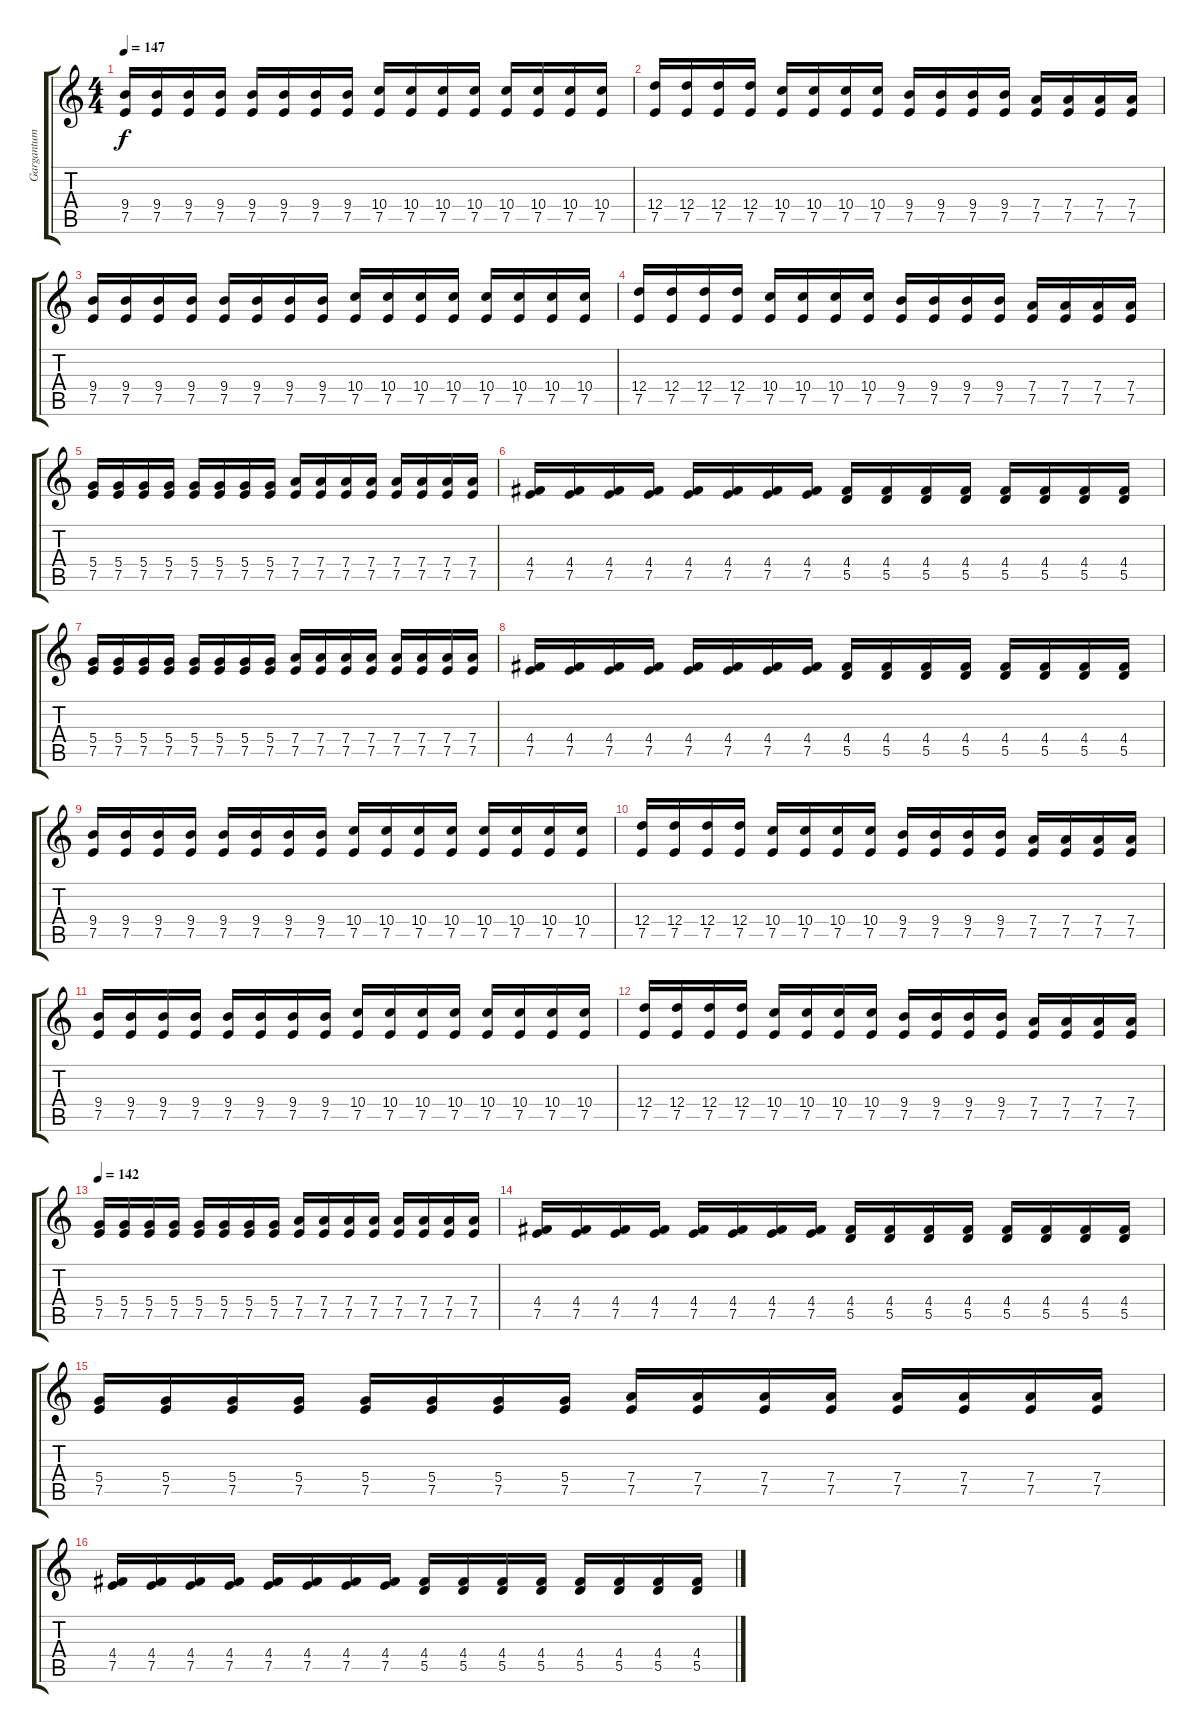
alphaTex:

\track ("Gargantum" "Gargantum") {instrument overdrivenguitar}
\staff {score tabs}
\tuning (E4 B3 G3 D3 A2 E2) {hide}
\ts (4 4)
\tempo 147
\clef g2
\ks c
(9.4 7.5).16{dy f} (9.4 7.5).16 (9.4 7.5).16 (9.4 7.5).16 (9.4 7.5).16 (9.4 7.5).16 (9.4 7.5).16 (9.4 7.5).16 (10.4 7.5).16 (10.4 7.5).16 (10.4 7.5).16 (10.4 7.5).16 (10.4 7.5).16 (10.4 7.5).16 (10.4 7.5).16 (10.4 7.5).16 |
(12.4 7.5).16 (12.4 7.5).16 (12.4 7.5).16 (12.4 7.5).16 (10.4 7.5).16 (10.4 7.5).16 (10.4 7.5).16 (10.4 7.5).16 (9.4 7.5).16 (9.4 7.5).16 (9.4 7.5).16 (9.4 7.5).16 (7.4 7.5).16 (7.4 7.5).16 (7.4 7.5).16 (7.4 7.5).16 |
(9.4 7.5).16 (9.4 7.5).16 (9.4 7.5).16 (9.4 7.5).16 (9.4 7.5).16 (9.4 7.5).16 (9.4 7.5).16 (9.4 7.5).16 (10.4 7.5).16 (10.4 7.5).16 (10.4 7.5).16 (10.4 7.5).16 (10.4 7.5).16 (10.4 7.5).16 (10.4 7.5).16 (10.4 7.5).16 |
(12.4 7.5).16 (12.4 7.5).16 (12.4 7.5).16 (12.4 7.5).16 (10.4 7.5).16 (10.4 7.5).16 (10.4 7.5).16 (10.4 7.5).16 (9.4 7.5).16 (9.4 7.5).16 (9.4 7.5).16 (9.4 7.5).16 (7.4 7.5).16 (7.4 7.5).16 (7.4 7.5).16 (7.4 7.5).16 |
(5.4 7.5).16 (5.4 7.5).16 (5.4 7.5).16 (5.4 7.5).16 (5.4 7.5).16 (5.4 7.5).16 (5.4 7.5).16 (5.4 7.5).16 (7.4 7.5).16 (7.4 7.5).16 (7.4 7.5).16 (7.4 7.5).16 (7.4 7.5).16 (7.4 7.5).16 (7.4 7.5).16 (7.4 7.5).16 |
(4.4 7.5).16 (4.4 7.5).16 (4.4 7.5).16 (4.4 7.5).16 (4.4 7.5).16 (4.4 7.5).16 (4.4 7.5).16 (4.4 7.5).16 (4.4 5.5).16 (4.4 5.5).16 (4.4 5.5).16 (4.4 5.5).16 (4.4 5.5).16 (4.4 5.5).16 (4.4 5.5).16 (4.4 5.5).16 |
(5.4 7.5).16 (5.4 7.5).16 (5.4 7.5).16 (5.4 7.5).16 (5.4 7.5).16 (5.4 7.5).16 (5.4 7.5).16 (5.4 7.5).16 (7.4 7.5).16 (7.4 7.5).16 (7.4 7.5).16 (7.4 7.5).16 (7.4 7.5).16 (7.4 7.5).16 (7.4 7.5).16 (7.4 7.5).16 |
(4.4 7.5).16 (4.4 7.5).16 (4.4 7.5).16 (4.4 7.5).16 (4.4 7.5).16 (4.4 7.5).16 (4.4 7.5).16 (4.4 7.5).16 (4.4 5.5).16 (4.4 5.5).16 (4.4 5.5).16 (4.4 5.5).16 (4.4 5.5).16 (4.4 5.5).16 (4.4 5.5).16 (4.4 5.5).16 |
(9.4 7.5).16 (9.4 7.5).16 (9.4 7.5).16 (9.4 7.5).16 (9.4 7.5).16 (9.4 7.5).16 (9.4 7.5).16 (9.4 7.5).16 (10.4 7.5).16 (10.4 7.5).16 (10.4 7.5).16 (10.4 7.5).16 (10.4 7.5).16 (10.4 7.5).16 (10.4 7.5).16 (10.4 7.5).16 |
(12.4 7.5).16 (12.4 7.5).16 (12.4 7.5).16 (12.4 7.5).16 (10.4 7.5).16 (10.4 7.5).16 (10.4 7.5).16 (10.4 7.5).16 (9.4 7.5).16 (9.4 7.5).16 (9.4 7.5).16 (9.4 7.5).16 (7.4 7.5).16 (7.4 7.5).16 (7.4 7.5).16 (7.4 7.5).16 |
(9.4 7.5).16 (9.4 7.5).16 (9.4 7.5).16 (9.4 7.5).16 (9.4 7.5).16 (9.4 7.5).16 (9.4 7.5).16 (9.4 7.5).16 (10.4 7.5).16 (10.4 7.5).16 (10.4 7.5).16 (10.4 7.5).16 (10.4 7.5).16 (10.4 7.5).16 (10.4 7.5).16 (10.4 7.5).16 |
(12.4 7.5).16 (12.4 7.5).16 (12.4 7.5).16 (12.4 7.5).16 (10.4 7.5).16 (10.4 7.5).16 (10.4 7.5).16 (10.4 7.5).16 (9.4 7.5).16 (9.4 7.5).16 (9.4 7.5).16 (9.4 7.5).16 (7.4 7.5).16 (7.4 7.5).16 (7.4 7.5).16 (7.4 7.5).16 |
\tempo 142
(5.4 7.5).16 (5.4 7.5).16 (5.4 7.5).16 (5.4 7.5).16 (5.4 7.5).16 (5.4 7.5).16 (5.4 7.5).16 (5.4 7.5).16 (7.4 7.5).16 (7.4 7.5).16 (7.4 7.5).16 (7.4 7.5).16 (7.4 7.5).16 (7.4 7.5).16 (7.4 7.5).16 (7.4 7.5).16 |
(4.4 7.5).16 (4.4 7.5).16 (4.4 7.5).16 (4.4 7.5).16 (4.4 7.5).16 (4.4 7.5).16 (4.4 7.5).16 (4.4 7.5).16 (4.4 5.5).16 (4.4 5.5).16 (4.4 5.5).16 (4.4 5.5).16 (4.4 5.5).16 (4.4 5.5).16 (4.4 5.5).16 (4.4 5.5).16 |
(5.4 7.5).16 (5.4 7.5).16 (5.4 7.5).16 (5.4 7.5).16 (5.4 7.5).16 (5.4 7.5).16 (5.4 7.5).16 (5.4 7.5).16 (7.4 7.5).16 (7.4 7.5).16 (7.4 7.5).16 (7.4 7.5).16 (7.4 7.5).16 (7.4 7.5).16 (7.4 7.5).16 (7.4 7.5).16 |
(4.4 7.5).16 (4.4 7.5).16 (4.4 7.5).16 (4.4 7.5).16 (4.4 7.5).16 (4.4 7.5).16 (4.4 7.5).16 (4.4 7.5).16 (4.4 5.5).16 (4.4 5.5).16 (4.4 5.5).16 (4.4 5.5).16 (4.4 5.5).16 (4.4 5.5).16 (4.4 5.5).16 (4.4 5.5).16
